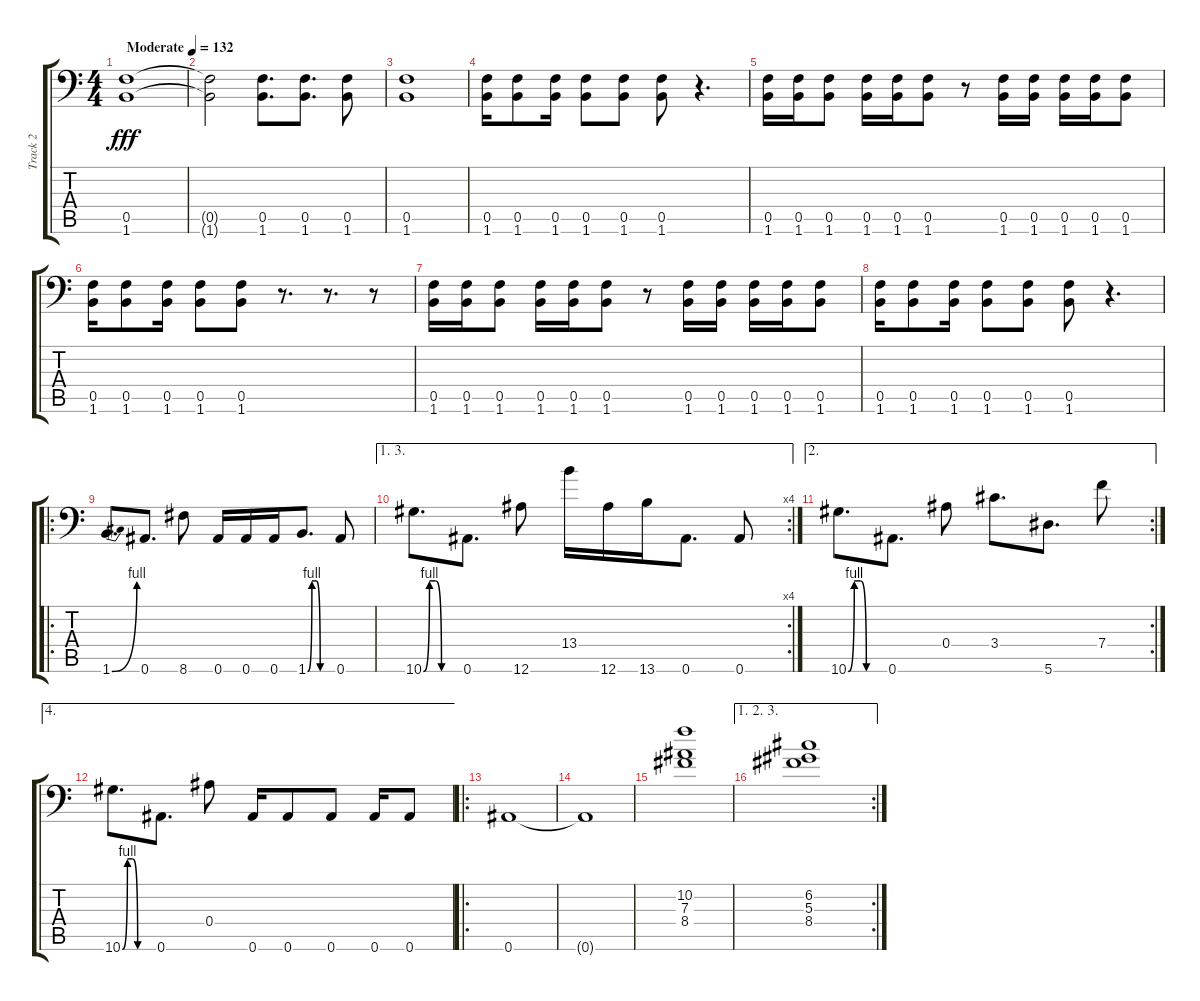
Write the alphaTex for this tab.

\track ("Track 2" "Track 2") {instrument distortionguitar}
\staff {score tabs}
\tuning (C4 G3 Eb3 Bb2 F2 Bb1) {hide}
\ts (4 4)
\tempo (132 "Moderate")
\clef f4
\ks c
(0.5 1.6).1{dy fff instrument distortionguitar} |
(0.5{t} 1.6{t}).2 (0.5 1.6).8{d} (0.5 1.6).8{d} (0.5 1.6).8 |
(0.5 1.6).1 |
(0.5 1.6).16 (0.5 1.6).8 (0.5 1.6).16 (0.5 1.6).8 (0.5 1.6).8 (0.5 1.6).8 r.4{d} |
(0.5 1.6).16 (0.5 1.6).16 (0.5 1.6).8 (0.5 1.6).16 (0.5 1.6).16 (0.5 1.6).8 r.8 (0.5 1.6).16 (0.5 1.6).16 (0.5 1.6).16 (0.5 1.6).16 (0.5 1.6).8 |
(0.5 1.6).16 (0.5 1.6).8 (0.5 1.6).16 (0.5 1.6).8 (0.5 1.6).8 r.8{d} r.8{d} r.8 |
(0.5 1.6).16 (0.5 1.6).16 (0.5 1.6).8 (0.5 1.6).16 (0.5 1.6).16 (0.5 1.6).8 r.8 (0.5 1.6).16 (0.5 1.6).16 (0.5 1.6).16 (0.5 1.6).16 (0.5 1.6).8 |
(0.5 1.6).16 (0.5 1.6).8 (0.5 1.6).16 (0.5 1.6).8 (0.5 1.6).8 (0.5 1.6).8 r.4{d} |
\ro
1.6{be (bend 0 0 60 4)}.8{d} 0.6.8{d} 8.6.8 0.6.16 0.6.16 0.6.16 1.6{be (custom 0 0 10 4 20 4 30 0 60 0)}.8{d} 0.6.8 |
\ae (1 3)
\rc 4
10.6{be (custom 0 0 10 4 20 4 30 0 60 0)}.8{d} 0.6.8{d} 12.6.8 13.4.16 12.6.16 13.6.16 0.6.8{d} 0.6.8 |
\ae 2
\rc 2
10.6{be (custom 0 0 10 4 20 4 30 0 60 0)}.8{d} 0.6.8{d} 0.4.8 3.4.8{d} 5.6.8{d} 7.4.8 |
\ae 4
10.6{be (custom 0 0 10 4 20 4 30 0 60 0)}.8{d} 0.6.8{d} 0.4.8 0.6.16 0.6.8 0.6.8 0.6.16 0.6.8 |
\ro
0.6.1 |
0.6{t}.1 |
(10.2 7.3 8.4).1 |
\ae (1 2 3)
\rc 2
(6.2 5.3 8.4).1
